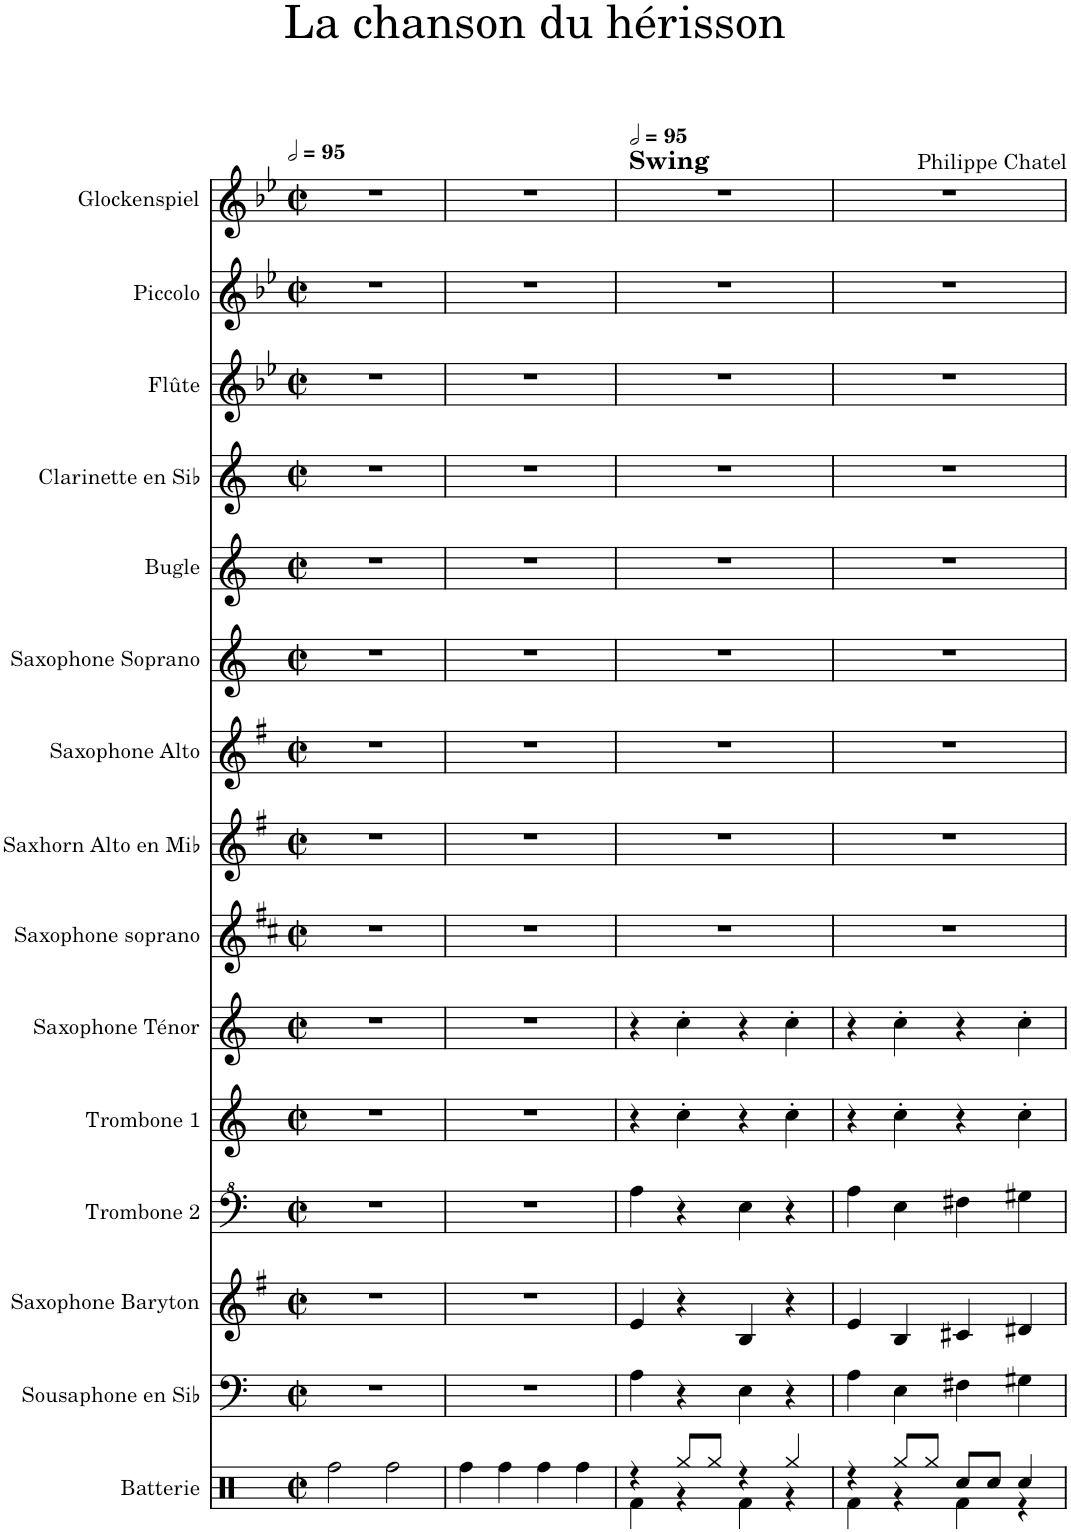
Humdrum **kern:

**kern	**kern	**kern	**kern	**kern	**kern	**kern	**kern	**kern	**kern	**kern	**kern	**kern	**kern	**kern
*part15	*part14	*part13	*part12	*part11	*part10	*part9	*part8	*part7	*part6	*part5	*part4	*part3	*part2	*part1
*staff15	*staff14	*staff13	*staff12	*staff11	*staff10	*staff9	*staff8	*staff7	*staff6	*staff5	*staff4	*staff3	*staff2	*staff1
*I"Batterie	*I"Sousaphone en Sib	*I"Saxophone Baryton	*I"Trombone 2	*I"Trombone 1	*I"Saxophone Ténor	*I"Saxophone soprano	*I"Saxhorn Alto en Mib	*I"Saxophone Alto	*I"Saxophone Soprano	*I"Bugle	*I"Clarinette en Sib	*I"Flûte	*I"Piccolo	*I"Glockenspiel
*I'Bat.	*I'Sphn. Sib	*I'Sax. Bar.	*I'Tbn. 2	*I'Tbn. 1	*I'Sax. T.	*I'Sax. S.	*I'Saxh. A. Mib	*I'Sax. A.	*I'Sax. S.	*I'Bu.	*I'Clar. Sib	*I'Fl.	*I'Picc.	*I'Glock.
*clefX	*clefF4	*clefG2	*clefF^4	*clefG2	*clefG2	*clefG2	*clefG2	*clefG2	*clefG2	*clefG2	*clefG2	*clefG2	*clefG2	*clefG2
*	*Trd8c14	*Trd12c21	*Trd8c14	*Trd8c14	*Trd8c14	*Trd1c2	*Trd5c9	*Trd5c9	*Trd1c2	*Trd1c2	*Trd1c2	*	*Trd-7c-12	*Trd-14c-24
*k[]	*k[]	*k[f#]	*k[]	*k[]	*k[]	*k[f#c#]	*k[f#]	*k[f#]	*k[]	*k[]	*k[]	*k[b-e-]	*k[b-e-]	*k[b-e-]
*M2/2	*M2/2	*M2/2	*M2/2	*M2/2	*M2/2	*M2/2	*M2/2	*M2/2	*M2/2	*M2/2	*M2/2	*M2/2	*M2/2	*M2/2
*met(c|)	*met(c|)	*met(c|)	*met(c|)	*met(c|)	*met(c|)	*met(c|)	*met(c|)	*met(c|)	*met(c|)	*met(c|)	*met(c|)	*met(c|)	*met(c|)	*met(c|)
*MM190	*MM190	*MM190	*MM190	*MM190	*MM190	*MM190	*MM190	*MM190	*MM190	*MM190	*MM190	*MM190	*MM190	*MM190
=1	=1	=1	=1	=1	=1	=1	=1	=1	=1	=1	=1	=1	=1	=1
2Rff\	1r	1r	1r	1r	1r	1r	1r	1r	1r	1r	1r	1r	1r	1r
2Rff\	.	.	.	.	.	.	.	.	.	.	.	.	.	.
=2	=2	=2	=2	=2	=2	=2	=2	=2	=2	=2	=2	=2	=2	=2
4Rff\	1r	1r	1r	1r	1r	1r	1r	1r	1r	1r	1r	1r	1r	1r
4Rff\	.	.	.	.	.	.	.	.	.	.	.	.	.	.
4Rff\	.	.	.	.	.	.	.	.	.	.	.	.	.	.
4Rff\	.	.	.	.	.	.	.	.	.	.	.	.	.	.
=3	=3	=3	=3	=3	=3	=3	=3	=3	=3	=3	=3	=3	=3	=3
*	*	*	*	*	*	*	*	*	*	*	*	*	*	*MM190
*^	*	*	*	*	*	*	*	*	*	*	*	*	*	*
!	!	!	!	!	!	!	!	!	!	!	!	!	!	!	!LO:TX:a:B:t=Swing
4r	4Rf\	4A\	4e/	4a\	4r	4r	1r	1r	1r	1r	1r	1r	1r	1r	1r
8Rgg/L	4r	4r	4r	4r	4cc'\	4cc'\	.	.	.	.	.	.	.	.	.
8Rgg/J	.	.	.	.	.	.	.	.	.	.	.	.	.	.	.
4r	4Rf\	4E\	4B/	4e\	4r	4r	.	.	.	.	.	.	.	.	.
4Rgg/	4r	4r	4r	4r	4cc'\	4cc'\	.	.	.	.	.	.	.	.	.
=4	=4	=4	=4	=4	=4	=4	=4	=4	=4	=4	=4	=4	=4	=4	=4
4r	4Rf\	4A\	4e/	4a\	4r	4r	1r	1r	1r	1r	1r	1r	1r	1r	1r
8Rgg/L	4r	4E\	4B/	4e\	4cc'\	4cc'\	.	.	.	.	.	.	.	.	.
8Rgg/J	.	.	.	.	.	.	.	.	.	.	.	.	.	.	.
8Rcc/L	4Rf\	4F#X\	4c#X/	4f#X\	4r	4r	.	.	.	.	.	.	.	.	.
8Rcc/J	.	.	.	.	.	.	.	.	.	.	.	.	.	.	.
4Rcc/	4r	4G#X\	4d#X/	4g#X\	4cc'\	4cc'\	.	.	.	.	.	.	.	.	.
*v	*v	*	*	*	*	*	*	*	*	*	*	*	*	*	*
=	=	=	=	=	=	=	=	=	=	=	=	=	=	=
*-	*-	*-	*-	*-	*-	*-	*-	*-	*-	*-	*-	*-	*-	*-
